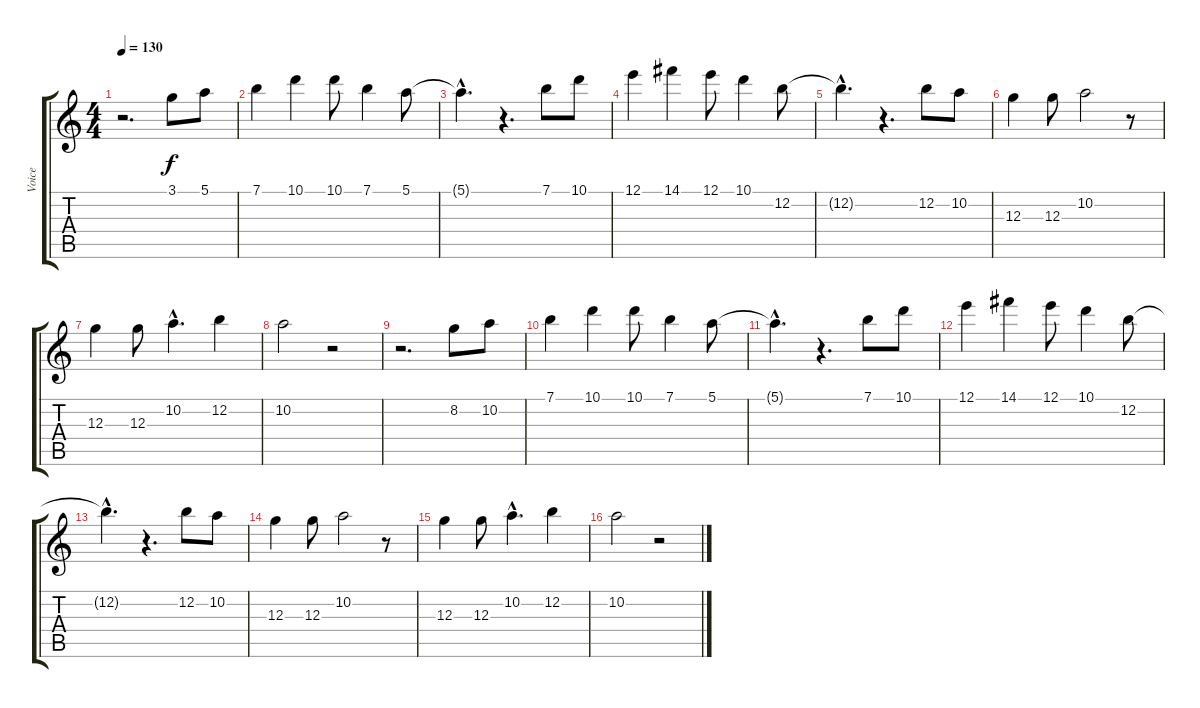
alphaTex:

\track ("Voice" "Voice") {instrument electricguitarjazz}
\staff {score tabs}
\tuning (E4 B3 G3 D3 A2 E2) {hide}
\ts (4 4)
\tempo 130
\clef g2
\ks c
r.2{d dy f} 3.1.8 5.1.8 |
7.1.4 10.1.4 10.1.8 7.1.4 5.1.8 |
5.1{hac t}.4{d} r.4{d} 7.1.8 10.1.8 |
12.1.4 14.1.4 12.1.8 10.1.4 12.2.8 |
12.2{hac t}.4{d} r.4{d} 12.2.8 10.2.8 |
12.3.4 12.3.8 10.2.2 r.8 |
12.3.4 12.3.8 10.2{hac}.4{d} 12.2.4 |
10.2.2 r.2 |
r.2{d} 8.2.8 10.2.8 |
7.1.4 10.1.4 10.1.8 7.1.4 5.1.8 |
5.1{hac t}.4{d} r.4{d} 7.1.8 10.1.8 |
12.1.4 14.1.4 12.1.8 10.1.4 12.2.8 |
12.2{hac t}.4{d} r.4{d} 12.2.8 10.2.8 |
12.3.4 12.3.8 10.2.2 r.8 |
12.3.4 12.3.8 10.2{hac}.4{d} 12.2.4 |
10.2.2 r.2
